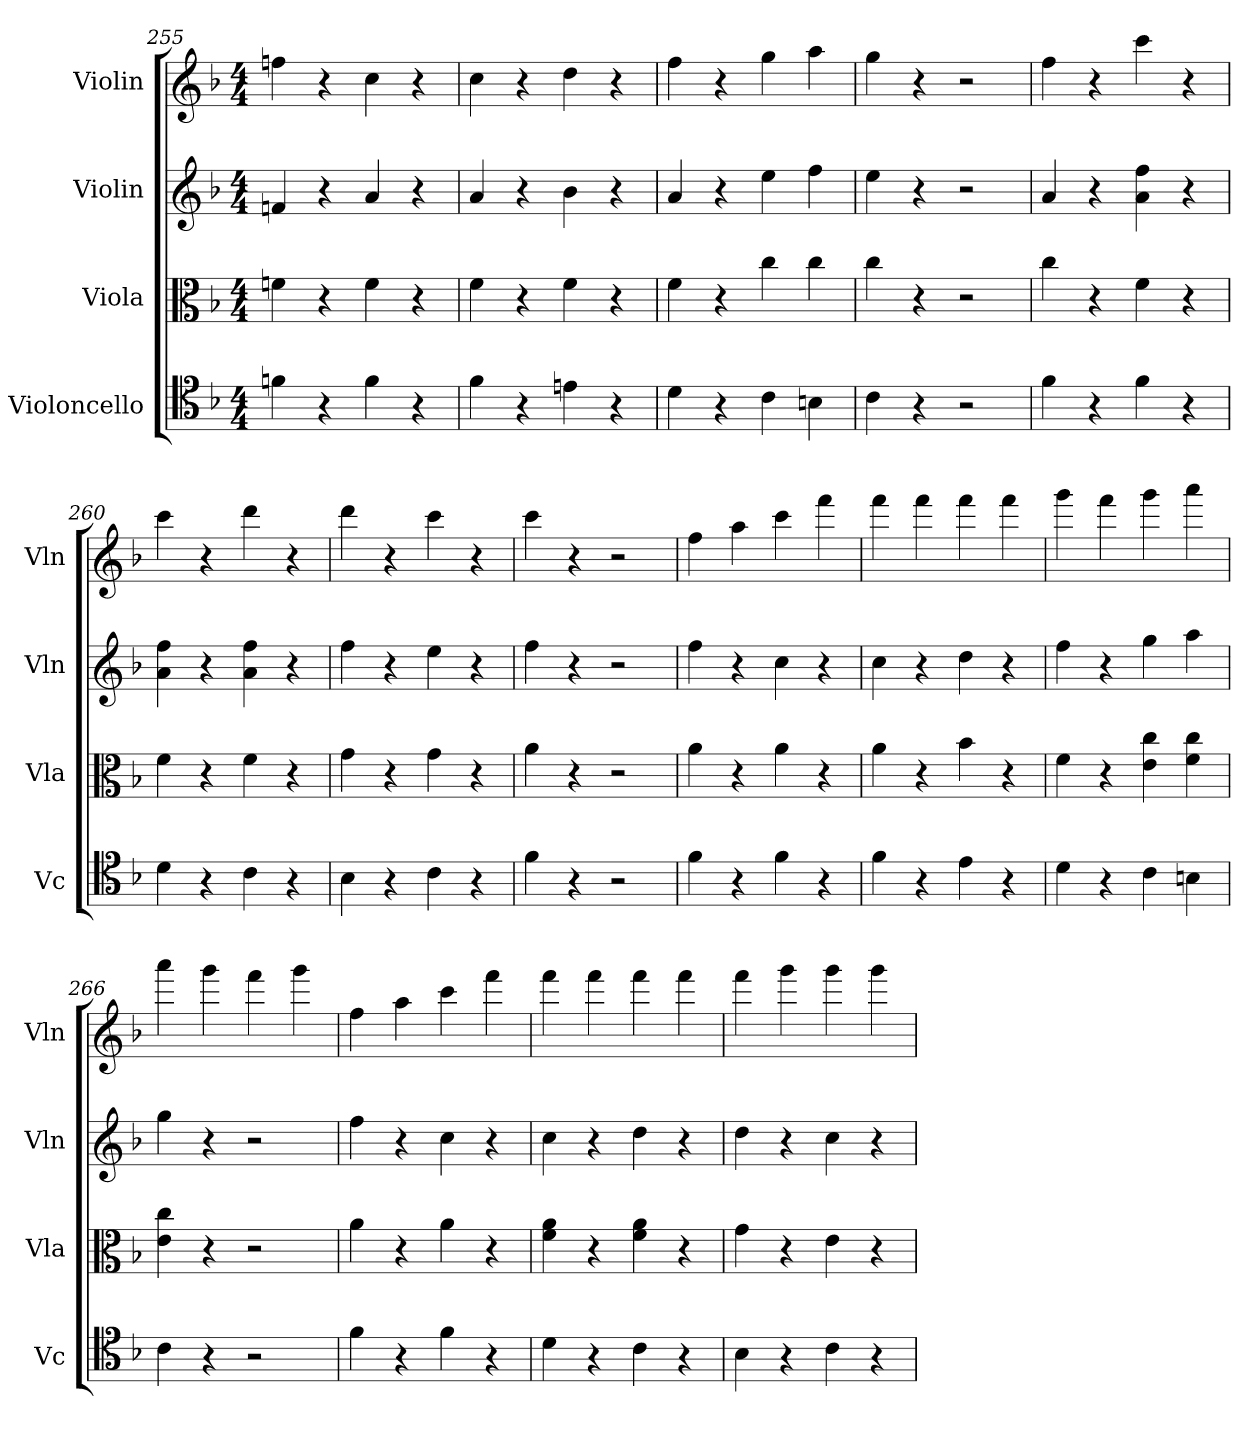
**kern	**kern	**kern	**kern
*part4	*part3	*part2	*part1
*staff4	*staff3	*staff2	*staff1
*I"Violoncello	*I"Viola	*I"Violin	*I"Violin
*I'Vc	*I'Vla	*I'Vln	*I'Vln
*clefC4	*clefC3	*clefG2	*clefG2
*k[b-]	*k[b-]	*k[b-]	*k[b-]
*M4/4	*M4/4	*M4/4	*M4/4
=255	=255	=255	=255
4fn\	4fn\	4fn/	4ffn\
4r	4r	4r	4r
4f\	4f\	4a/	4cc\
4r	4r	4r	4r
=256	=256	=256	=256
4f\	4f\	4a/	4cc\
4r	4r	4r	4r
4en\	4f\	4b-\	4dd\
4r	4r	4r	4r
=257	=257	=257	=257
4d\	4f\	4a/	4ff\
4r	4r	4r	4r
4c\	4cc\	4ee\	4gg\
4Bn\	4cc\	4ff\	4aa\
=258	=258	=258	=258
4c\	4cc\	4ee\	4gg\
4r	4r	4r	4r
2r	2r	2r	2r
=259	=259	=259	=259
4f\	4cc\	4a/	4ff\
4r	4r	4r	4r
4f\	4f\	4a\ 4ff\	4ccc\
4r	4r	4r	4r
=260	=260	=260	=260
4d\	4f\	4a\ 4ff\	4ccc\
4r	4r	4r	4r
4c\	4f\	4a\ 4ff\	4ddd\
4r	4r	4r	4r
=261	=261	=261	=261
4B-\	4g\	4ff\	4ddd\
4r	4r	4r	4r
4c\	4g\	4ee\	4ccc\
4r	4r	4r	4r
=262	=262	=262	=262
4f\	4a\	4ff\	4ccc\
4r	4r	4r	4r
2r	2r	2r	2r
=263	=263	=263	=263
4f\	4a\	4ff\	4ff\
4r	4r	4r	4aa\
4f\	4a\	4cc\	4ccc\
4r	4r	4r	4fff\
=264	=264	=264	=264
4f\	4a\	4cc\	4fff\
4r	4r	4r	4fff\
4e\	4b-\	4dd\	4fff\
4r	4r	4r	4fff\
=265	=265	=265	=265
4d\	4f\	4ff\	4ggg\
4r	4r	4r	4fff\
4c\	4e\ 4cc\	4gg\	4ggg\
4Bn\	4f\ 4cc\	4aa\	4aaa\
=266	=266	=266	=266
4c\	4e\ 4cc\	4gg\	4aaa\
4r	4r	4r	4ggg\
2r	2r	2r	4fff\
.	.	.	4ggg\
=267	=267	=267	=267
4f\	4a\	4ff\	4ff\
4r	4r	4r	4aa\
4f\	4a\	4cc\	4ccc\
4r	4r	4r	4fff\
=268	=268	=268	=268
4d\	4f\ 4a\	4cc\	4fff\
4r	4r	4r	4fff\
4c\	4f\ 4a\	4dd\	4fff\
4r	4r	4r	4fff\
=269	=269	=269	=269
4B-\	4g\	4dd\	4fff\
4r	4r	4r	4ggg\
4c\	4e\	4cc\	4ggg\
4r	4r	4r	4ggg\
=	=	=	=
*-	*-	*-	*-
